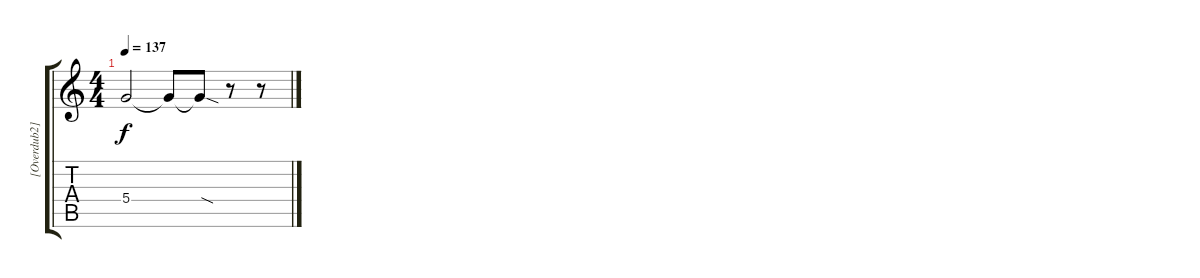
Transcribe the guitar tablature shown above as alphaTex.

\track ("[Overdub2]" "[Overdub2]") {instrument distortionguitar}
\staff {score tabs}
\tuning (E4 B3 G3 D3 A2 E2) {hide}
\ts (4 4)
\tempo 137
\clef g2
\ks c
5.4{t}.2{dy f} 5.4{t}.8 5.4{sod t}.8 r.8 r.8
